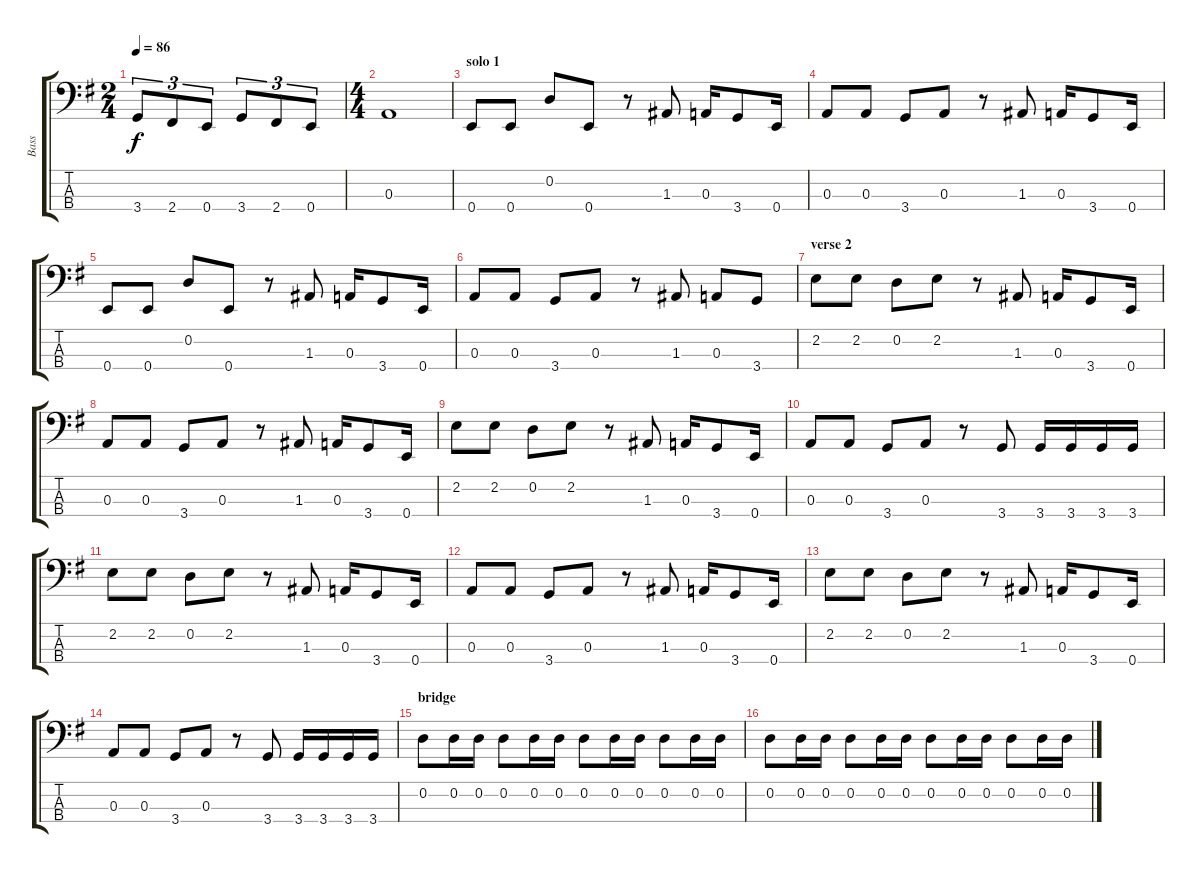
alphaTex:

\track ("Bass" "Bass") {instrument electricbassfinger}
\staff {score tabs}
\tuning (G2 D2 A1 E1) {hide}
\ts (2 4)
\tempo 86
\clef f4
\ks eminor
3.4.8{tu (3 2) dy f} 2.4.8{tu (3 2)} 0.4.8{tu (3 2)} 3.4.8{tu (3 2)} 2.4.8{tu (3 2)} 0.4.8{tu (3 2)} |
\ts (4 4)
0.3.1 |
\section ("" "solo 1")
0.4.8 0.4.8 0.2.8 0.4.8 r.8 1.3.8 0.3.16 3.4.8 0.4.16 |
0.3.8 0.3.8 3.4.8 0.3.8 r.8 1.3.8 0.3.16 3.4.8 0.4.16 |
0.4.8 0.4.8 0.2.8 0.4.8 r.8 1.3.8 0.3.16 3.4.8 0.4.16 |
0.3.8 0.3.8 3.4.8 0.3.8 r.8 1.3.8 0.3.8 3.4.8 |
\section ("" "verse 2")
2.2.8 2.2.8 0.2.8 2.2.8 r.8 1.3.8 0.3.16 3.4.8 0.4.16 |
0.3.8 0.3.8 3.4.8 0.3.8 r.8 1.3.8 0.3.16 3.4.8 0.4.16 |
2.2.8 2.2.8 0.2.8 2.2.8 r.8 1.3.8 0.3.16 3.4.8 0.4.16 |
0.3.8 0.3.8 3.4.8 0.3.8 r.8 3.4.8 3.4.16 3.4.16 3.4.16 3.4.16 |
2.2.8 2.2.8 0.2.8 2.2.8 r.8 1.3.8 0.3.16 3.4.8 0.4.16 |
0.3.8 0.3.8 3.4.8 0.3.8 r.8 1.3.8 0.3.16 3.4.8 0.4.16 |
2.2.8 2.2.8 0.2.8 2.2.8 r.8 1.3.8 0.3.16 3.4.8 0.4.16 |
0.3.8 0.3.8 3.4.8 0.3.8 r.8 3.4.8 3.4.16 3.4.16 3.4.16 3.4.16 |
\section ("" "bridge")
0.2.8 0.2.16 0.2.16 0.2.8 0.2.16 0.2.16 0.2.8 0.2.16 0.2.16 0.2.8 0.2.16 0.2.16 |
0.2.8 0.2.16 0.2.16 0.2.8 0.2.16 0.2.16 0.2.8 0.2.16 0.2.16 0.2.8 0.2.16 0.2.16
